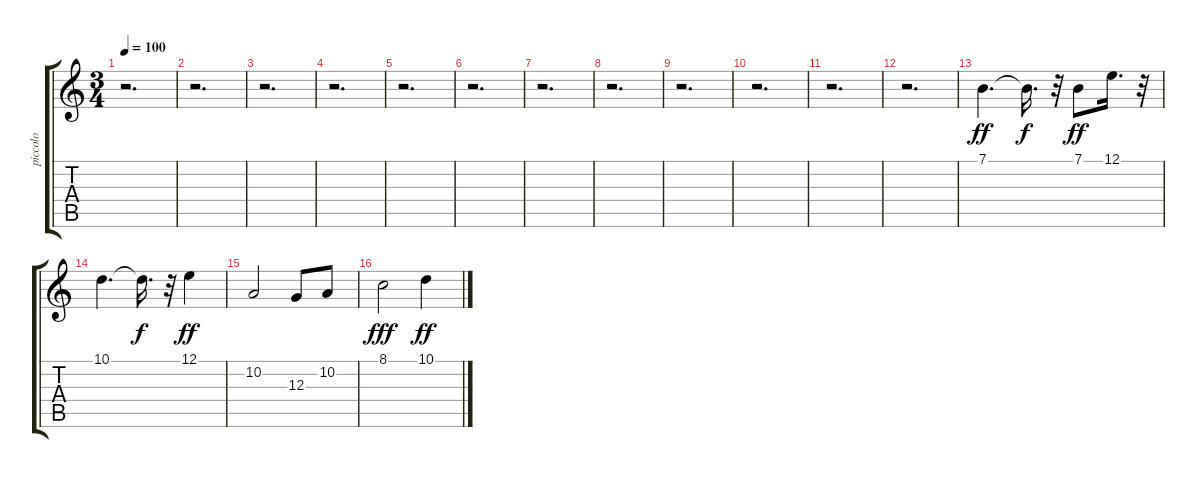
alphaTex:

\track ("piccolo" "piccolo") {instrument piccolo}
\staff {score tabs}
\tuning (E4 B3 G3 D3 A2 E2) {hide}
\ts (3 4)
\tempo 100
\clef g2
\ks c
r.2{d dy mf} |
r.2{d} |
r.2{d} |
r.2{d} |
r.2{d} |
r.2{d} |
r.2{d} |
r.2{d} |
r.2{d} |
r.2{d} |
r.2{d} |
r.2{d} |
7.1.4{d dy ff volume 9 balance 5 instrument piccolo} 7.1{t}.16{d dy f} r.32 7.1.8{dy ff} 12.1.16{d} r.32 |
10.1.4{d} 10.1{t}.16{d dy f} r.32 12.1.4{dy ff} |
10.2.2 12.3.8 10.2.8 |
8.1.2{dy fff} 10.1.4{dy ff}
